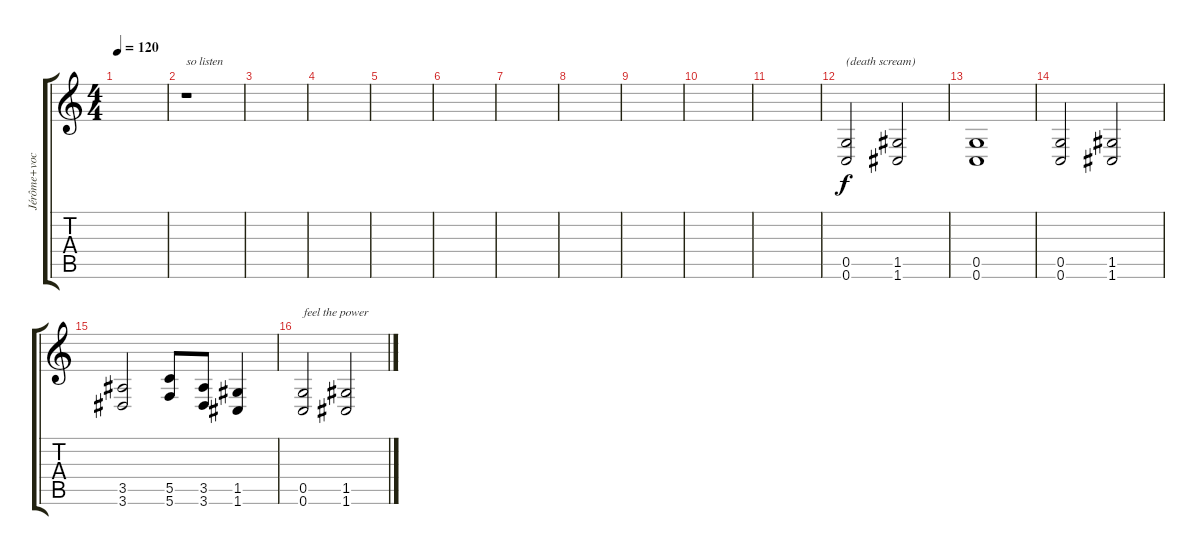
\track ("Jérôme+vocals" "Jérôme+voc") {instrument distortionguitar}
\staff {score tabs}
\tuning (D4 A3 F3 C3 G2 C2) {hide}
\ts (4 4)
\tempo 120
\clef g2
\ks c
|
r.1{txt "so listen"} |
|
|
|
|
|
|
|
|
|
(0.5 0.6).2{txt "(death scream)"} (1.5 1.6).2 |
(0.5 0.6).1 |
(0.5 0.6).2 (1.5 1.6).2 |
(3.5 3.6).2 (5.5 5.6).8 (3.5 3.6).8 (1.5 1.6).4 |
(0.5 0.6).2{txt "feel the power"} (1.5 1.6).2
